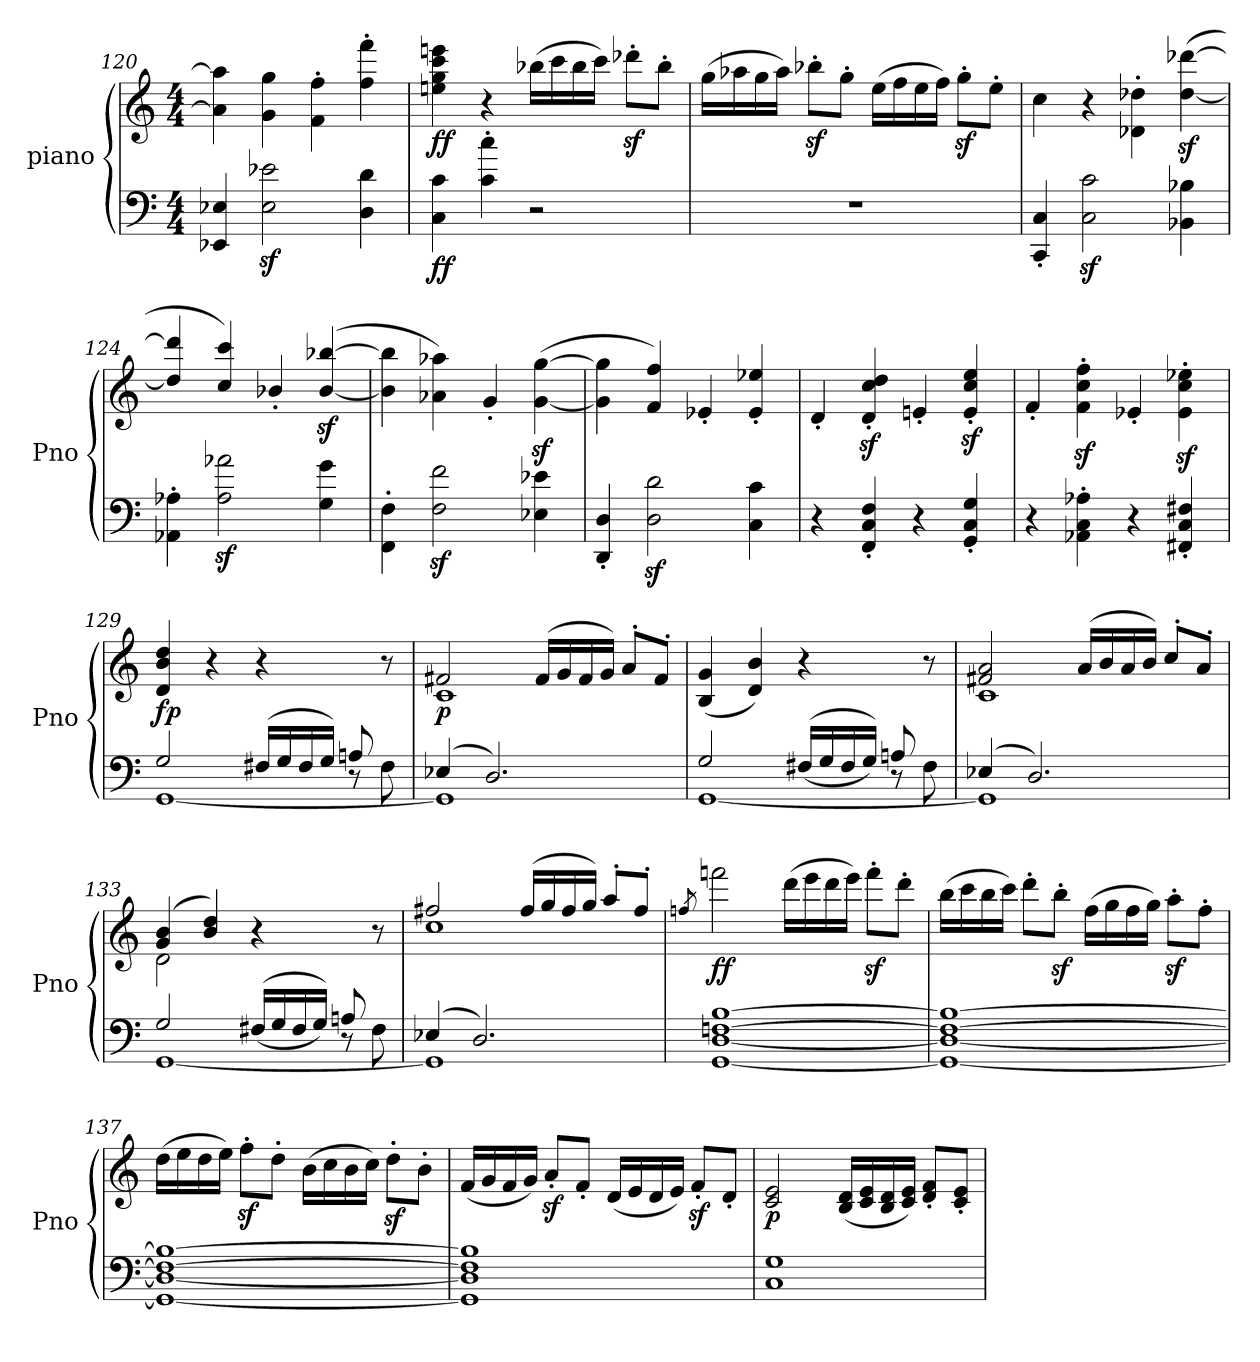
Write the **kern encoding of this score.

**kern	**dynam	**kern	**dynam
*part2	*part2	*part1	*part1
*staff2	*staff2	*staff1	*staff1
*I"piano	*	*I"piano	*
*I'Pno	*	*I'Pno	*
*clefF4	*	*clefG2	*
*k[]	*	*k[]	*
*M4/4	*	*M4/4	*
=120	=120	=120	=120
4EE-X/ 4E-X/	.	4a-\] 4aa-\]	.
2E-\z< 2e-X\z<	.	4g\ 4gg\	.
.	.	4f\' 4ff\'	.
4D\ 4d\	.	4ff\' 4fff\'	.
=121	=121	=121	=121
!	!LO:DY:b	!	!LO:DY:b
4C\ 4c\	ff	4een\ 4gg\ 4ccc\ 4eeen\	ff
4c\' 4cc\'	.	4r	.
2r	.	(>16bb-X\LL	.
.	.	16ccc\	.
.	.	16bb-\	.
.	.	16ccc\JJ)	.
.	.	8ddd-Xz<'\L	.
.	.	8bb-'\J	.
=122	=122	=122	=122
1r	.	(>16gg\LL	.
.	.	16aa-X\	.
.	.	16gg\	.
.	.	16aa-\JJ)	.
.	.	8bb-Xz<'\L	.
.	.	8gg'\J	.
.	.	(>16ee\LL	.
.	.	16ff\	.
.	.	16ee\	.
.	.	16ff\JJ)	.
.	.	8ggz<'\L	.
.	.	8ee'\J	.
!!LO:PB:g=z
=123	=123	=123	=123
4CC/' 4C/'	.	4cc\	.
2C\z< 2c\z<	.	4r	.
.	.	4d-X\' 4dd-X\'	.
4BB-X\ 4B-X\	.	(>[4dd-\z< [4ddd-X\z<	.
=124	=124	=124	=124
4AA-X\' 4A-X\'	.	4dd-/] 4ddd-/]	.
2A-\z< 2a-X\z<	.	4cc/ 4ccc/)	.
.	.	4b-X'/	.
4G\ 4g\	.	(>[4b-/z< [4bb-X/z<	.
=125	=125	=125	=125
4FF\' 4F\'	.	4b-\] 4bb-\]	.
2F\z< 2f\z<	.	4a-X\ 4aa-X\)	.
.	.	4g'/	.
4E-X\ 4e-X\	.	(>[4g\z< [4gg\z<	.
=126	=126	=126	=126
4DD/' 4D/'	.	4g\] 4gg\]	.
2D\z< 2d\z<	.	4f/ 4ff/)	.
.	.	4e-X'/	.
4C\ 4c\	.	4e-/' 4ee-X/'	.
=127	=127	=127	=127
4r	.	4d'/	.
4FF/' 4C/' 4F/'	.	4d/z<' 4cc/z<' 4dd/z<'	.
4r	.	4en'/	.
4GG/' 4C/' 4G/'	.	4e/z<' 4cc/z<' 4ee/z<'	.
!!LO:LB:g=z
=128	=128	=128	=128
4r	.	4f'/	.
4AA-X\' 4C\' 4A-X\'	.	4f\z<' 4cc\z<' 4ff\z<'	.
4r	.	4e-X'/	.
4FF#X/' 4C/' 4F#X/'	.	4e-\z<' 4cc\z<' 4ee-X\z<'	.
=129	=129	=129	=129
*^	*	*	*
*	*^	*	*	*
!	!	!	!	!	!LO:DY:b
2G/	[1GG	2.ryy	.	4d/ 4b/ 4dd/	fp
.	.	.	.	4r	.
(>16F#X/LL	.	.	.	4r	.
16G/	.	.	.	.	.
16F#/	.	.	.	.	.
16G/JJ)	.	.	.	.	.
8r	.	8An/	.	8ryy	.
8F#\	.	8ryy	.	8r	.
=130	=130	=130	=130	=130	=130
*	*	*	*	*^	*
!	!	!	!	!	!	!LO:DY:b
*	*v	*v	*	*	*	*
(>4E-X/	1GG]	.	2f#X/	1c	p
2.D/)	.	.	.	.	.
.	.	.	(>16f#/LL	.	.
.	.	.	16g/	.	.
.	.	.	16f#/	.	.
.	.	.	16g/JJ)	.	.
.	.	.	8a'/L	.	.
.	.	.	8f#'/J	.	.
*	*	*	*v	*v	*
=131	=131	=131	=131	=131
*	*^	*	*	*
2G/	[1GG	2.ryy	.	(<4B/ 4g/	.
.	.	.	.	4d/ 4b/)	.
(>(>16F#X/LL	.	.	.	4r	.
16G/	.	.	.	.	.
16F#/	.	.	.	.	.
16G/JJ))	.	.	.	.	.
8r	.	8An/	.	8ryy	.
8F#\	.	8ryy	.	8r	.
*	*v	*v	*	*	*
=132	=132	=132	=132	=132
*	*	*	*^	*
(>4E-X/	1GG]	.	2f#X/ 2a/	1c	.
2.D/)	.	.	.	.	.
.	.	.	(>16a/LL	.	.
.	.	.	16b/	.	.
.	.	.	16a/	.	.
.	.	.	16b/JJ)	.	.
.	.	.	8cc'/L	.	.
.	.	.	8a'/J	.	.
!!LO:LB:g=z	!!
=133	=133	=133	=133	=133	=133
*	*^	*	*	*	*
2G/	[1GG	2.ryy	.	(>4g/ 4b/	2d\	.
.	.	.	.	4b/ 4dd/)	.	.
(>(>16F#X/LL	.	.	.	4r	2ryy	.
16G/	.	.	.	.	.	.
16F#/	.	.	.	.	.	.
16G/JJ))	.	.	.	.	.	.
8r	.	8An/	.	8ryy	.	.
8F#\	.	8ryy	.	8r	.	.
*	*v	*v	*	*	*	*
=134	=134	=134	=134	=134	=134
(>4E-X/	1GG]	.	2ff#X/	1cc	.
2.D/)	.	.	.	.	.
.	.	.	(>16ff#/LL	.	.
.	.	.	16gg/	.	.
.	.	.	16ff#/	.	.
.	.	.	16gg/JJ)	.	.
.	.	.	8aa'/L	.	.
.	.	.	8ff#'/J	.	.
*v	*v	*	*	*	*
*	*	*v	*v	*
=135	=135	=135	=135
.	.	8qffn/	.
!	!	!	!LO:DY:b
[1GG [1D [1Fn [1B	.	2fffn\	ff
.	.	(>16ddd\LL	.
.	.	16eee\	.
.	.	16ddd\	.
.	.	16eee\JJ)	.
.	.	8fffz<'\L	.
.	.	8ddd'\J	.
=136	=136	=136	=136
1GG_ 1D_ 1F_ 1B_	.	(>16bb\LL	.
.	.	16ccc\	.
.	.	16bb\	.
.	.	16ccc\JJ)	.
.	.	8ddd'\L	.
.	.	8bbz<'\J	.
.	.	(>16ff\LL	.
.	.	16gg\	.
.	.	16ff\	.
.	.	16gg\JJ)	.
.	.	8aaz<'\L	.
.	.	8ff'\J	.
=137	=137	=137	=137
1GG_ 1D_ 1F_ 1B_	.	(>16dd\LL	.
.	.	16ee\	.
.	.	16dd\	.
.	.	16ee\JJ)	.
.	.	8ffz<'\L	.
.	.	8dd'\J	.
.	.	(>16b\LL	.
.	.	16cc\	.
.	.	16b\	.
.	.	16cc\JJ)	.
.	.	8ddz<'\L	.
.	.	8b'\J	.
!!LO:LB:g=z
=138	=138	=138	=138
1GG] 1D] 1F] 1B]	.	(<16f/LL	.
.	.	16g/	.
.	.	16f/	.
.	.	16g/JJ)	.
.	.	8az<'/L	.
.	.	8f'/J	.
.	.	(<16d/LL	.
.	.	16e/	.
.	.	16d/	.
.	.	16e/JJ)	.
.	.	8fz<'/L	.
.	.	8d'/J	.
=139	=139	=139	=139
!	!	!	!LO:DY:b
1C 1G	.	2c/ 2e/	p
.	.	(<16B/ 16d/LL	.
.	.	16c/ 16e/	.
.	.	16B/ 16d/	.
.	.	16c/ 16e/JJ)	.
.	.	8d/' 8f/'L	.
.	.	8c/' 8e/'J	.
=	=	=	=
*-	*-	*-	*-
